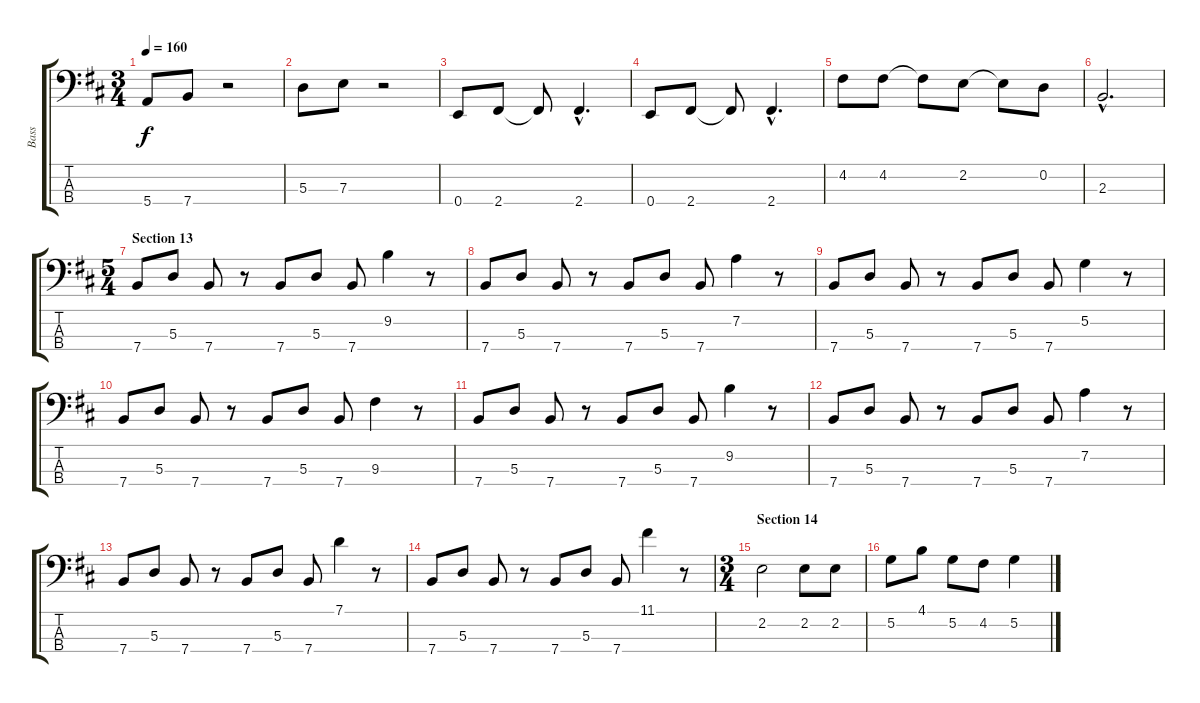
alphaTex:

\track ("Bass" "Bass") {instrument electricbassfinger}
\staff {score tabs}
\tuning (G2 D2 A1 E1) {hide}
\ts (3 4)
\tempo 160
\clef f4
\ks bminor
5.4.8{dy f} 7.4.8 r.2 |
5.3.8 7.3.8 r.2 |
0.4.8 2.4.8 2.4{t}.8 2.4{hac}.4{d} |
0.4.8 2.4.8 2.4{t}.8 2.4{hac}.4{d} |
4.2.8 4.2.8 4.2{t}.8 2.2.8 2.2{t}.8 0.2.8 |
2.3{hac}.2{d} |
\ts (5 4)
\section ("" "Section 13")
7.4.8 5.3.8 7.4.8 r.8 7.4.8 5.3.8 7.4.8 9.2.4 r.8 |
7.4.8 5.3.8 7.4.8 r.8 7.4.8 5.3.8 7.4.8 7.2.4 r.8 |
7.4.8 5.3.8 7.4.8 r.8 7.4.8 5.3.8 7.4.8 5.2.4 r.8 |
7.4.8 5.3.8 7.4.8 r.8 7.4.8 5.3.8 7.4.8 9.3.4 r.8 |
7.4.8 5.3.8 7.4.8 r.8 7.4.8 5.3.8 7.4.8 9.2.4 r.8 |
7.4.8 5.3.8 7.4.8 r.8 7.4.8 5.3.8 7.4.8 7.2.4 r.8 |
7.4.8 5.3.8 7.4.8 r.8 7.4.8 5.3.8 7.4.8 7.1.4 r.8 |
7.4.8 5.3.8 7.4.8 r.8 7.4.8 5.3.8 7.4.8 11.1.4 r.8 |
\ts (3 4)
\section ("" "Section 14")
2.2.2 2.2.8 2.2.8 |
5.2.8 4.1.8 5.2.8 4.2.8 5.2.4
